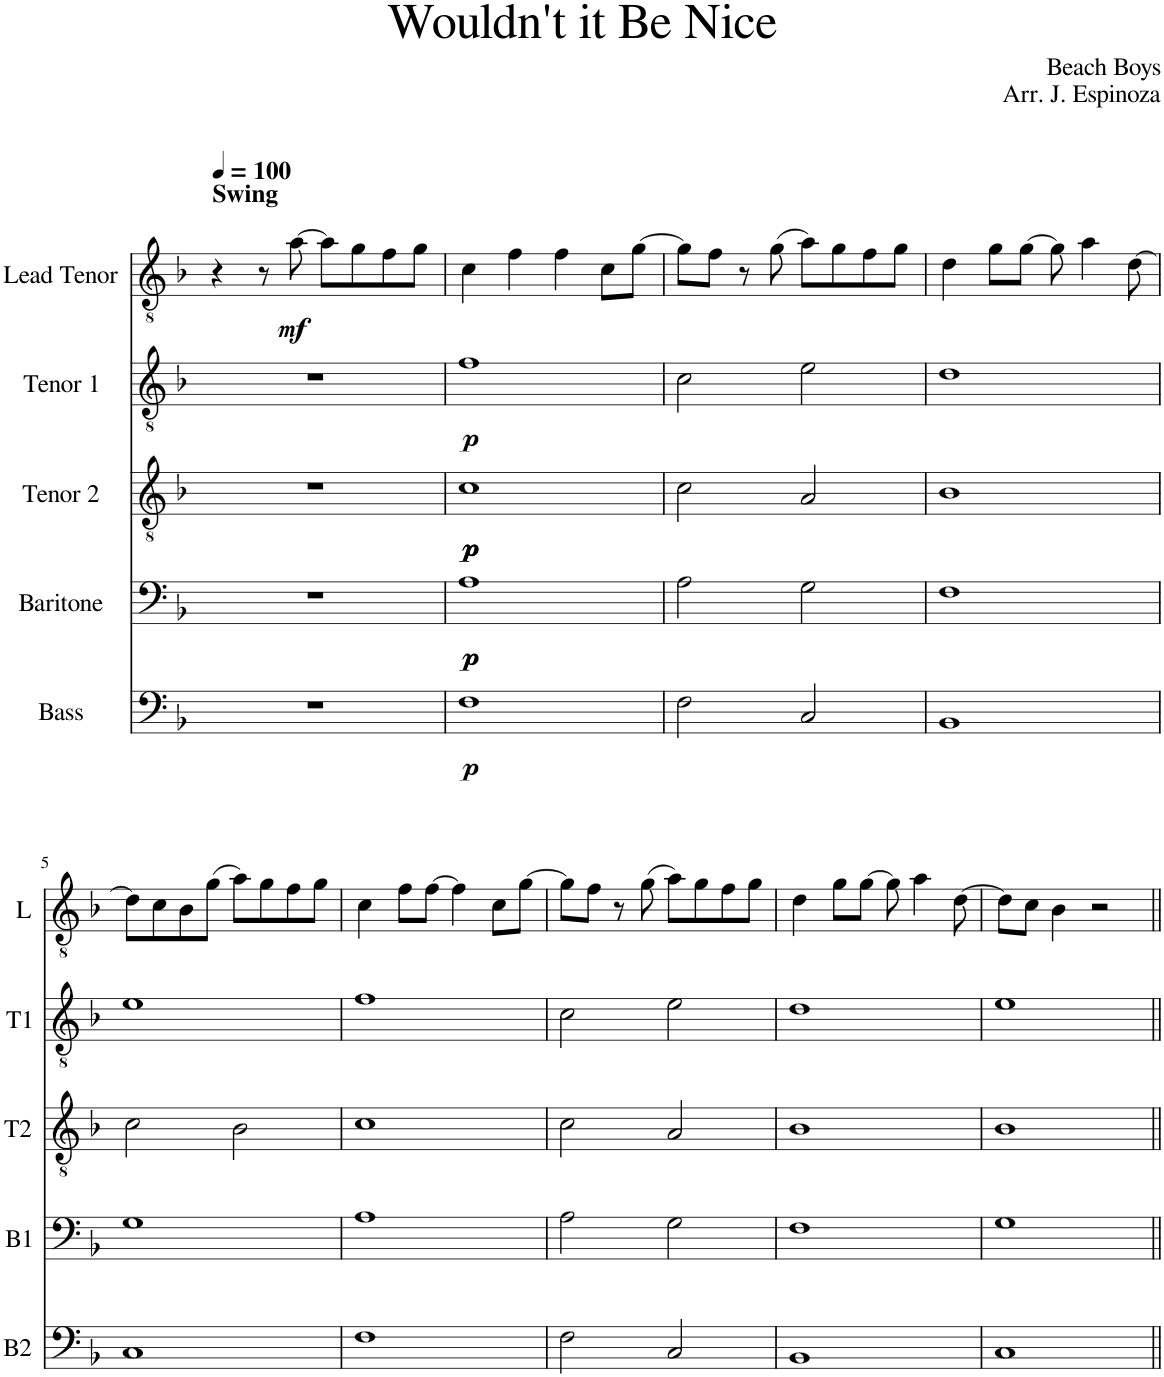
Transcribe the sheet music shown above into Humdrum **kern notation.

**kern	**dynam	**kern	**dynam	**kern	**dynam	**kern	**dynam	**kern	**dynam
*part5	*part5	*part4	*part4	*part3	*part3	*part2	*part2	*part1	*part1
*staff5	*staff5	*staff4	*staff4	*staff3	*staff3	*staff2	*staff2	*staff1	*staff1
*I"Bass	*	*I"Baritone	*	*I"Tenor 2	*	*I"Tenor 1	*	*I"Lead Tenor	*
*I'B2	*	*I'B1	*	*I'T2	*	*I'T1	*	*I'L	*
*clefF4	*	*clefF4	*	*clefGv2	*	*clefGv2	*	*clefGv2	*
*k[b-]	*	*k[b-]	*	*k[b-]	*	*k[b-]	*	*k[b-]	*
=1	=1	=1	=1	=1	=1	=1	=1	=1	=1
*	*	*	*	*	*	*	*	*^	*
1r	.	1r	.	1r	.	1r	.	4r	8ryy	.
!	!	!	!	!	!	!	!	!	!LO:TX:a:B:t=Swing	!
.	.	.	.	.	.	.	.	.	2..ryy	.
.	.	.	.	.	.	.	.	8r	.	.
!	!	!	!	!	!	!	!	!	!	!LO:DY:b
.	.	.	.	.	.	.	.	[8a\	.	mf
.	.	.	.	.	.	.	.	8a\L]	.	.
.	.	.	.	.	.	.	.	8g\	.	.
.	.	.	.	.	.	.	.	8f\	.	.
.	.	.	.	.	.	.	.	8g\J	.	.
=2	=2	=2	=2	=2	=2	=2	=2	=2	=2	=2
!	!LO:DY:b	!	!LO:DY:b	!	!	!	!	!	!	!
!	!	!	!LO:DY:n=1:b	!	!LO:DY:b	!	!	!	!	!
!	!	!	!	!	!LO:DY:n=1:b	!	!	!	!	!
!	!	!	!	!	!LO:DY:n=2:b	!	!LO:DY:b	!	!	!
*	*	*	*	*	*	*	*	*v	*v	*
1F	p	1A	p p	1c	p p p	1f	p	4c\	.
.	.	.	.	.	.	.	.	4f\	.
.	.	.	.	.	.	.	.	4f\	.
.	.	.	.	.	.	.	.	8c\L	.
.	.	.	.	.	.	.	.	[8g\J	.
=3	=3	=3	=3	=3	=3	=3	=3	=3	=3
2F\	.	2A\	.	2c\	.	2c\	.	8g\L]	.
.	.	.	.	.	.	.	.	8f\J	.
.	.	.	.	.	.	.	.	8r	.
.	.	.	.	.	.	.	.	(8g\	.
2C/	.	2G\	.	2A/	.	2e\	.	8a\L)	.
.	.	.	.	.	.	.	.	8g\	.
.	.	.	.	.	.	.	.	8f\	.
.	.	.	.	.	.	.	.	8g\J	.
=4	=4	=4	=4	=4	=4	=4	=4	=4	=4
1BB-	.	1F	.	1B-	.	1d	.	4d\	.
.	.	.	.	.	.	.	.	8g\L	.
.	.	.	.	.	.	.	.	[8g\J	.
.	.	.	.	.	.	.	.	8g\]	.
.	.	.	.	.	.	.	.	4a\	.
.	.	.	.	.	.	.	.	[8d\	.
!!LO:LB:g=z
=5	=5	=5	=5	=5	=5	=5	=5	=5	=5
1C	.	1G	.	2c\	.	1e	.	8d\L]	.
.	.	.	.	.	.	.	.	8c\	.
.	.	.	.	.	.	.	.	8B-\	.
.	.	.	.	.	.	.	.	(8g\J	.
.	.	.	.	2B-\	.	.	.	8a\L)	.
.	.	.	.	.	.	.	.	8g\	.
.	.	.	.	.	.	.	.	8f\	.
.	.	.	.	.	.	.	.	8g\J	.
=6	=6	=6	=6	=6	=6	=6	=6	=6	=6
1F	.	1A	.	1c	.	1f	.	4c\	.
.	.	.	.	.	.	.	.	8f\L	.
.	.	.	.	.	.	.	.	[8f\J	.
.	.	.	.	.	.	.	.	4f\]	.
.	.	.	.	.	.	.	.	8c\L	.
.	.	.	.	.	.	.	.	[8g\J	.
=7	=7	=7	=7	=7	=7	=7	=7	=7	=7
2F\	.	2A\	.	2c\	.	2c\	.	8g\L]	.
.	.	.	.	.	.	.	.	8f\J	.
.	.	.	.	.	.	.	.	8r	.
.	.	.	.	.	.	.	.	(8g\	.
2C/	.	2G\	.	2A/	.	2e\	.	8a\L)	.
.	.	.	.	.	.	.	.	8g\	.
.	.	.	.	.	.	.	.	8f\	.
.	.	.	.	.	.	.	.	8g\J	.
=8	=8	=8	=8	=8	=8	=8	=8	=8	=8
1BB-	.	1F	.	1B-	.	1d	.	4d\	.
.	.	.	.	.	.	.	.	8g\L	.
.	.	.	.	.	.	.	.	[8g\J	.
.	.	.	.	.	.	.	.	8g\]	.
.	.	.	.	.	.	.	.	4a\	.
.	.	.	.	.	.	.	.	[8d\	.
=9	=9	=9	=9	=9	=9	=9	=9	=9	=9
1C	.	1G	.	1B-	.	1e	.	8d\L]	.
.	.	.	.	.	.	.	.	8c\J	.
.	.	.	.	.	.	.	.	4B-\	.
.	.	.	.	.	.	.	.	2r	.
=||	=||	=||	=||	=||	=||	=||	=||	=||	=||
*-	*-	*-	*-	*-	*-	*-	*-	*-	*-
